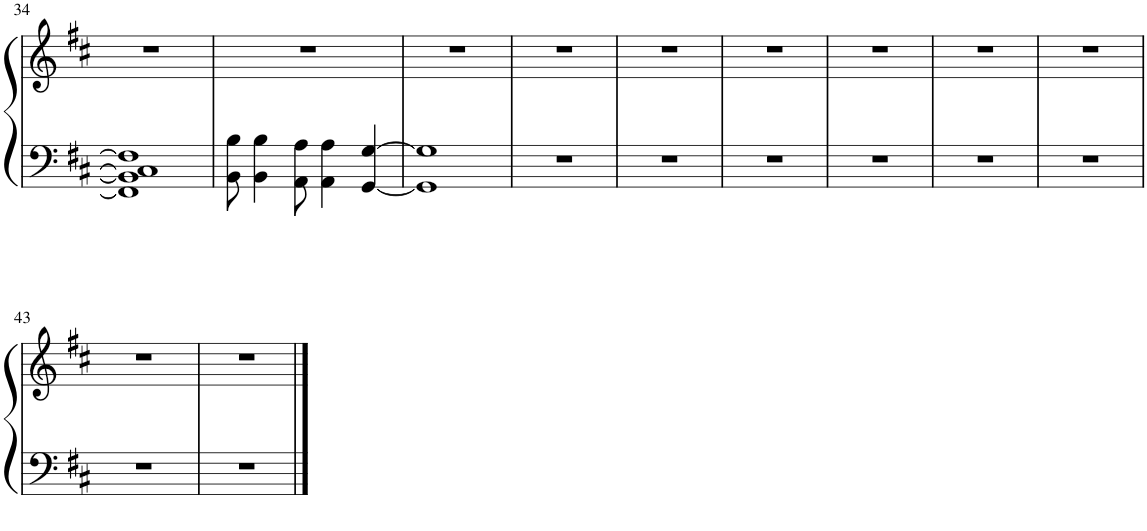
**kern	**kern
*part1	*part1
*staff2	*staff1
*I"Piano	*
*I'Pno.	*
!!LO:PB:g=z
*clefF4	*clefG2
*k[f#c#]	*k[f#c#]
*M4/4	*M4/4
=34	=34
1FF#] 1BB-] 1C#] 1F#]	1r
=35	=35
8BB\ 8B\	1r
4BB\ 4B\	.
8AA\ 8A\	.
4AA\ 4A\	.
[4GG/ [4G/	.
=36	=36
1GG] 1G]	1r
=37	=37
1r	1r
=38	=38
1r	1r
=39	=39
1r	1r
=40	=40
1r	1r
=41	=41
1r	1r
=42	=42
1r	1r
!!LO:LB:g=z
=43	=43
1r	1r
=44	=44
1r	1r
==	==
*-	*-
